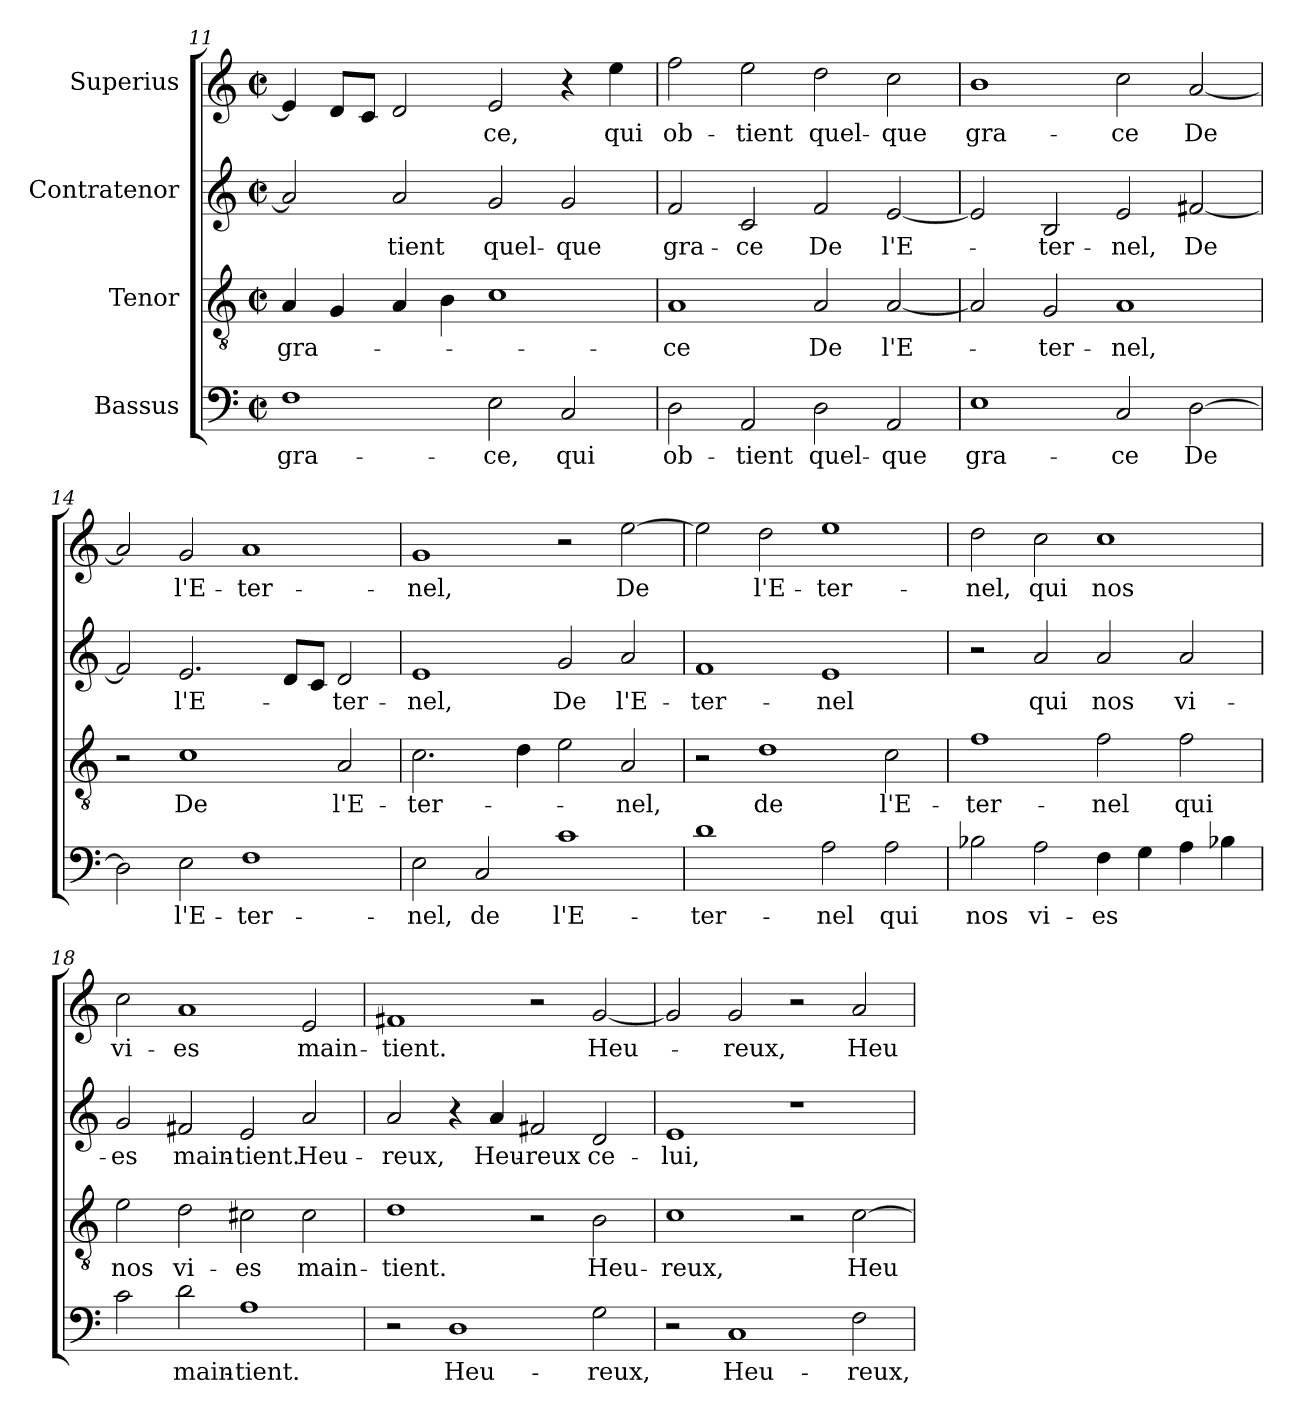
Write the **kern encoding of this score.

**kern	**text	**kern	**text	**kern	**text	**kern	**text
*part4	*part4	*part3	*part3	*part2	*part2	*part1	*part1
*staff4	*staff4	*staff3	*staff3	*staff2	*staff2	*staff1	*staff1
*I"Bassus	*	*I"Tenor	*	*I"Contratenor	*	*I"Superius	*
*clefF4	*	*clefGv2	*	*clefG2	*	*clefG2	*
*k[]	*	*k[]	*	*k[]	*	*k[]	*
*C:	*	*C:	*	*C:	*	*C:	*
*M2/2	*	*M2/2	*	*M2/2	*	*M2/2	*
*met(c|)	*	*met(c|)	*	*met(c|)	*	*met(c|)	*
=11	=11	=11	=11	=11	=11	=11	=11
1F\	gra-	4A/	gra-	2a/]	.	4e/]	.
.	.	4G/	.	.	.	8d/L	.
.	.	.	.	.	.	8c/J	.
.	.	4A/	.	2a/	-tient	2d/	.
.	.	4B\	.	.	.	.	.
2E\	-ce,	1c\	.	2g/	quel-	2e/	-ce,
2C/	qui	.	.	2g/	-que	4r	.
.	.	.	.	.	.	4ee\	qui
=12	=12	=12	=12	=12	=12	=12	=12
2D\	ob-	1A/	-ce	2f/	gra-	2ff\	ob-
2AA/	-tient	.	.	2c/	-ce	2ee\	-tient
2D\	quel-	2A/	De	2f/	De	2dd\	quel-
2AA/	-que	[2A/	l'E-	[2e/	l'E-	2cc\	-que
=13	=13	=13	=13	=13	=13	=13	=13
1E\	gra-	2A/]	.	2e/]	.	1b\	gra-
.	.	2G/	-ter-	2B/	-ter-	.	.
2C/	-ce	1A/	-nel,	2e/	-nel,	2cc\	-ce
[2D\	De	.	.	[2f#X/	De	[2a/	De
!!LO:LB:g=z
=14	=14	=14	=14	=14	=14	=14	=14
2D\]	.	2r	.	2f#/]	.	2a/]	.
2E\	l'E-	1c\	De	2.e/	l'E-	2g/	l'E-
1F\	-ter-	.	.	.	.	1a/	-ter-
.	.	.	.	8d/L	.	.	.
.	.	.	.	8c/J	.	.	.
.	.	2A/	l'E-	2d/	-ter-	.	.
=15	=15	=15	=15	=15	=15	=15	=15
2E\	-nel,	2.c\	-ter-	1e/	-nel,	1g/	-nel,
2C/	de	.	.	.	.	.	.
.	.	4d\	.	.	.	.	.
1c\	l'E-	2e\	.	2g/	De	2r	.
.	.	2A/	-nel,	2a/	l'E-	[2ee\	De
=16	=16	=16	=16	=16	=16	=16	=16
1d\	-ter-	2r	.	1f/	-ter-	2ee\]	.
.	.	1d\	de	.	.	2dd\	l'E-
2A\	-nel	.	.	1e/	-nel	1ee\	-ter-
2A\	qui	2c\	l'E-	.	.	.	.
=17	=17	=17	=17	=17	=17	=17	=17
2B-X\	nos	1f\	-ter-	2r	.	2dd\	-nel,
2A\	vi-	.	.	2a/	qui	2cc\	qui
4F\	-es	2f\	-nel	2a/	nos	1cc\	nos
4G\	.	.	.	.	.	.	.
4A\	.	2f\	qui	2a/	vi-	.	.
4B-X\	.	.	.	.	.	.	.
=18	=18	=18	=18	=18	=18	=18	=18
2c\	.	2e\	nos	2g/	-es	2cc\	vi-
2d\	main-	2d\	vi-	2f#X/	main-	1a/	-es
1A\	-tient.	2c#X\	-es	2e/	-tient.	.	.
.	.	2c#\	main-	2a/	Heu-	2e/	main-
!!LO:PB:g=z
=19	=19	=19	=19	=19	=19	=19	=19
2r	.	1d\	-tient.	2a/	-reux,	1f#X/	-tient.
1D\	Heu-	.	.	4r	.	.	.
.	.	.	.	4a/	Heu-	.	.
.	.	2r	.	2f#X/	-reux	2r	.
2G\	-reux,	2B\	Heu-	2d/	ce-	[2g/	Heu-
=20	=20	=20	=20	=20	=20	=20	=20
2r	.	1c\	-reux,	1e/	-lui,	2g/]	.
1C/	Heu-	.	.	.	.	2g/	-reux,
.	.	2r	.	1r	.	2r	.
2F\	-reux,	[2c\	Heu-	.	.	2a/	Heu-
=	=	=	=	=	=	=	=
*-	*-	*-	*-	*-	*-	*-	*-
